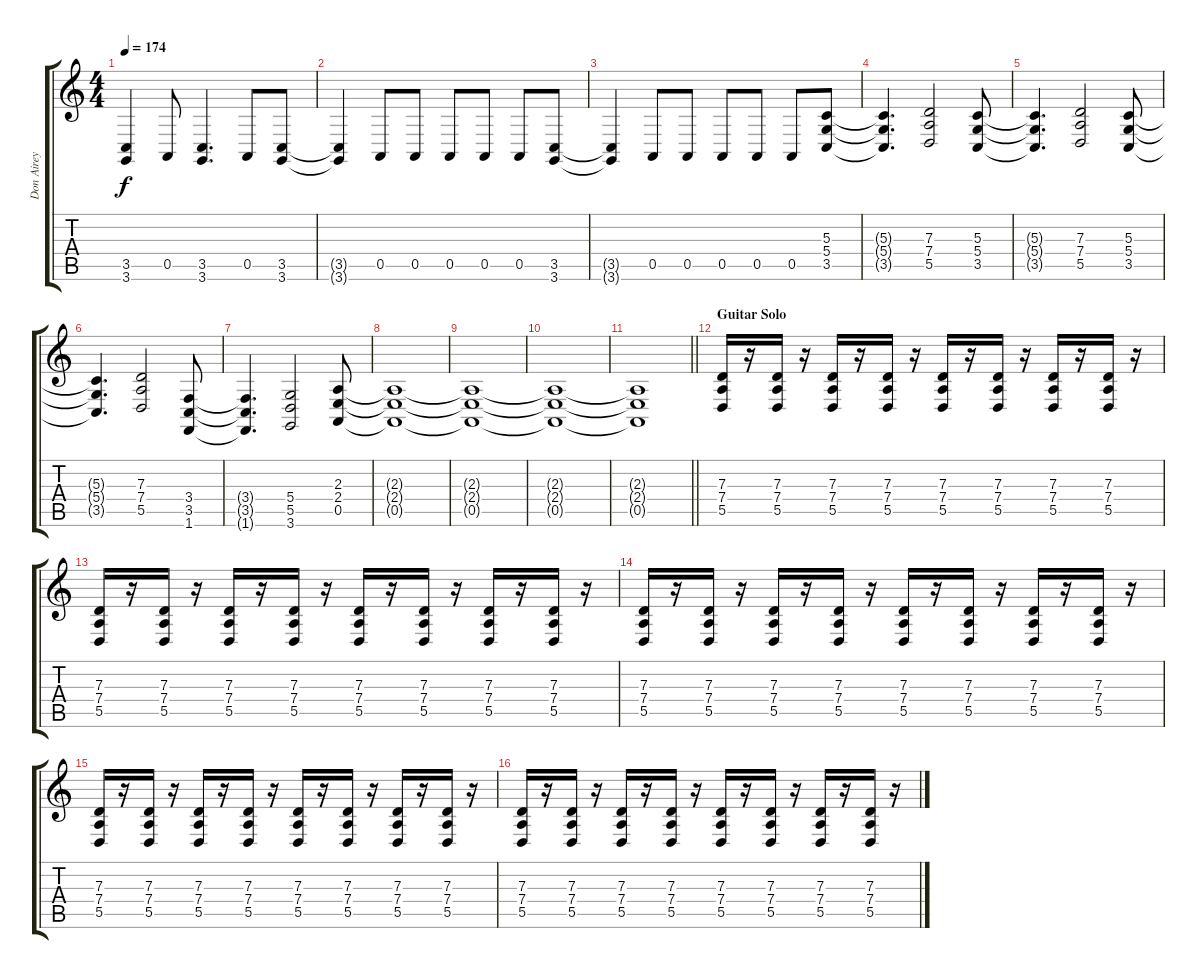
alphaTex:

\track ("Don Airey - Left Hand" "Don Airey ") {instrument drawbarorgan}
\staff {score tabs}
\tuning (E4 B3 G3 D3 A2 E2) {hide}
\ts (4 4)
\tempo 174
\clef g2
\ks c
(3.5{t} 3.6{t}).4{dy f} 0.5.8 (3.5 3.6).4{d} 0.5.8 (3.5 3.6).8 |
(3.5{t} 3.6{t}).4 0.5.8 0.5.8 0.5.8 0.5.8 0.5.8 (3.5 3.6).8 |
(3.5{t} 3.6{t}).4 0.5.8 0.5.8 0.5.8 0.5.8 0.5.8 (5.3 5.4 3.5).8 |
(5.3{t} 5.4{t} 3.5{t}).4{d} (7.3 7.4 5.5).2 (5.3 5.4 3.5).8 |
(5.3{t} 5.4{t} 3.5{t}).4{d} (7.3 7.4 5.5).2 (5.3 5.4 3.5).8 |
(5.3{t} 5.4{t} 3.5{t}).4{d} (7.3 7.4 5.5).2 (3.4 3.5 1.6).8 |
(3.4{t} 3.5{t} 1.6{t}).4{d} (5.4 5.5 3.6).2 (2.3 2.4 0.5).8 |
(2.3{t} 2.4{t} 0.5{t}).1 |
(2.3{t} 2.4{t} 0.5{t}).1 |
(2.3{t} 2.4{t} 0.5{t}).1 |
\barLineRight lightlight
(2.3{t} 2.4{t} 0.5{t}).1 |
\section ("" "Guitar Solo")
(7.3 7.4 5.5).16 r.16 (7.3 7.4 5.5).16 r.16 (7.3 7.4 5.5).16 r.16 (7.3 7.4 5.5).16 r.16 (7.3 7.4 5.5).16 r.16 (7.3 7.4 5.5).16 r.16 (7.3 7.4 5.5).16 r.16 (7.3 7.4 5.5).16 r.16 |
(7.3 7.4 5.5).16 r.16 (7.3 7.4 5.5).16 r.16 (7.3 7.4 5.5).16 r.16 (7.3 7.4 5.5).16 r.16 (7.3 7.4 5.5).16 r.16 (7.3 7.4 5.5).16 r.16 (7.3 7.4 5.5).16 r.16 (7.3 7.4 5.5).16 r.16 |
(7.3 7.4 5.5).16 r.16 (7.3 7.4 5.5).16 r.16 (7.3 7.4 5.5).16 r.16 (7.3 7.4 5.5).16 r.16 (7.3 7.4 5.5).16 r.16 (7.3 7.4 5.5).16 r.16 (7.3 7.4 5.5).16 r.16 (7.3 7.4 5.5).16 r.16 |
(7.3 7.4 5.5).16 r.16 (7.3 7.4 5.5).16 r.16 (7.3 7.4 5.5).16 r.16 (7.3 7.4 5.5).16 r.16 (7.3 7.4 5.5).16 r.16 (7.3 7.4 5.5).16 r.16 (7.3 7.4 5.5).16 r.16 (7.3 7.4 5.5).16 r.16 |
(7.3 7.4 5.5).16 r.16 (7.3 7.4 5.5).16 r.16 (7.3 7.4 5.5).16 r.16 (7.3 7.4 5.5).16 r.16 (7.3 7.4 5.5).16 r.16 (7.3 7.4 5.5).16 r.16 (7.3 7.4 5.5).16 r.16 (7.3 7.4 5.5).16 r.16
